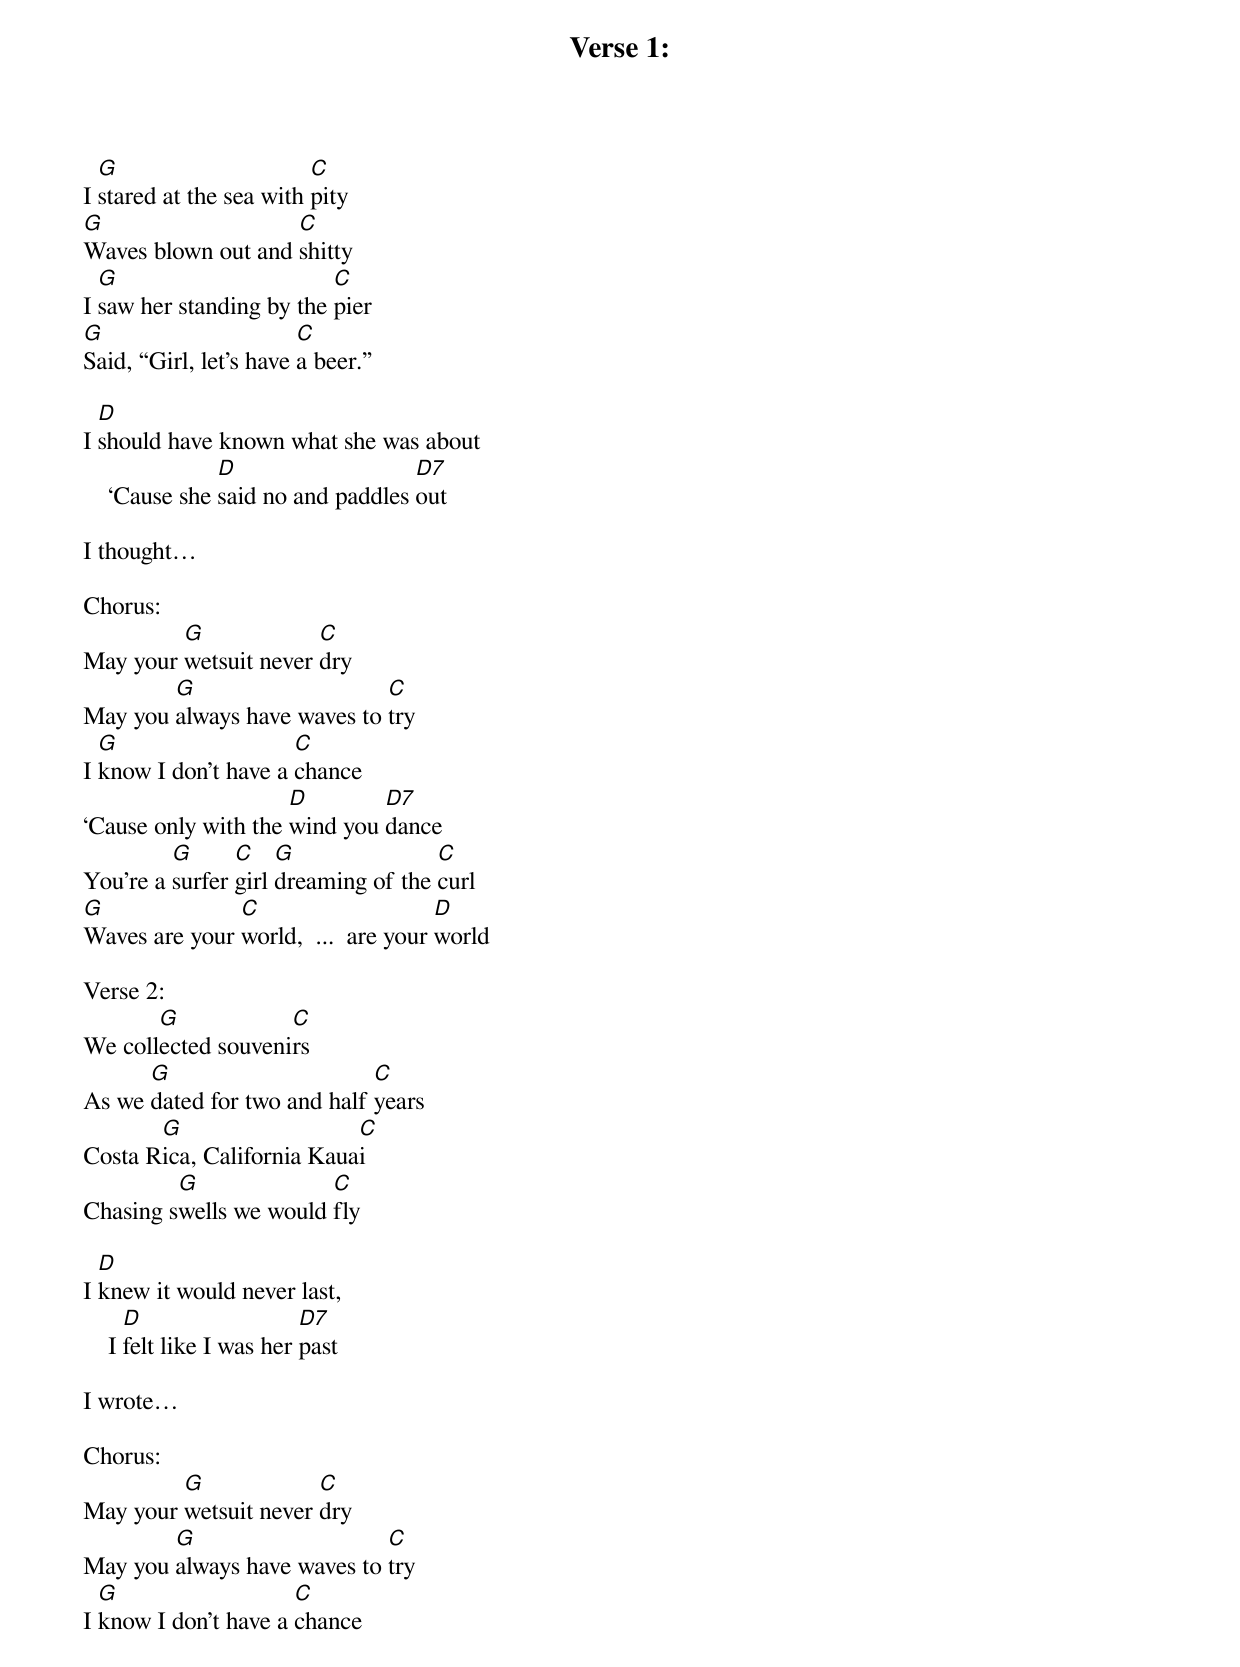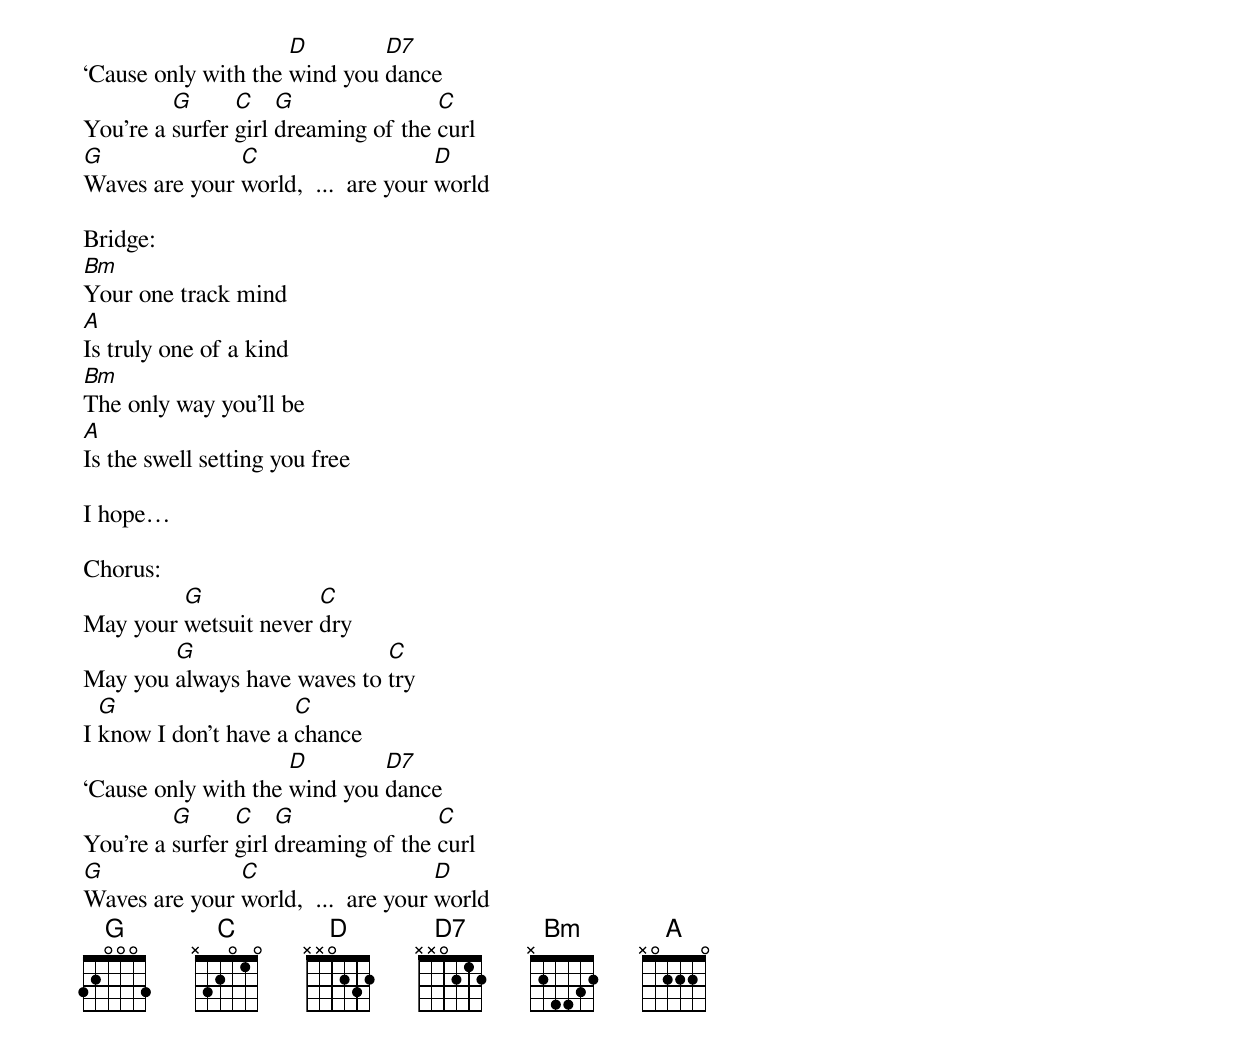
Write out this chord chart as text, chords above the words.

Verse 1:
  G                      C
I stared at the sea with pity
G                   C
Waves blown out and shitty
  G                       C
I saw her standing by the pier
G                       C
Said, “Girl, let’s have a beer.”

  D
I should have known what she was about
               D                   D7
    ‘Cause she said no and paddles out

I thought…

Chorus:
         G             C
May your wetsuit never dry
        G                    C
May you always have waves to try
  G                   C
I know I don’t have a chance
                     D        D7
‘Cause only with the wind you dance
         G      C    G               C
You’re a surfer girl dreaming of the curl
G              C                     D
Waves are your world,  ...  are your world

Verse 2:
       G            C
We collected souvenirs
      G                      C
As we dated for two and half years
       G                   C
Costa Rica, California Kauai
         G              C
Chasing swells we would fly

  D
I knew it would never last,
      D                   D7
    I felt like I was her past

I wrote…

Chorus:
         G             C
May your wetsuit never dry
        G                    C
May you always have waves to try
  G                   C
I know I don’t have a chance
                     D        D7
‘Cause only with the wind you dance
         G      C    G               C
You’re a surfer girl dreaming of the curl
G              C                     D
Waves are your world,  ...  are your world

Bridge:
Bm
Your one track mind
A
Is truly one of a kind
Bm
The only way you’ll be
A
Is the swell setting you free

I hope…

Chorus:
         G             C
May your wetsuit never dry
        G                    C
May you always have waves to try
  G                   C
I know I don’t have a chance
                     D        D7
‘Cause only with the wind you dance
         G      C    G               C
You’re a surfer girl dreaming of the curl
G              C                     D
Waves are your world,  ...  are your world
